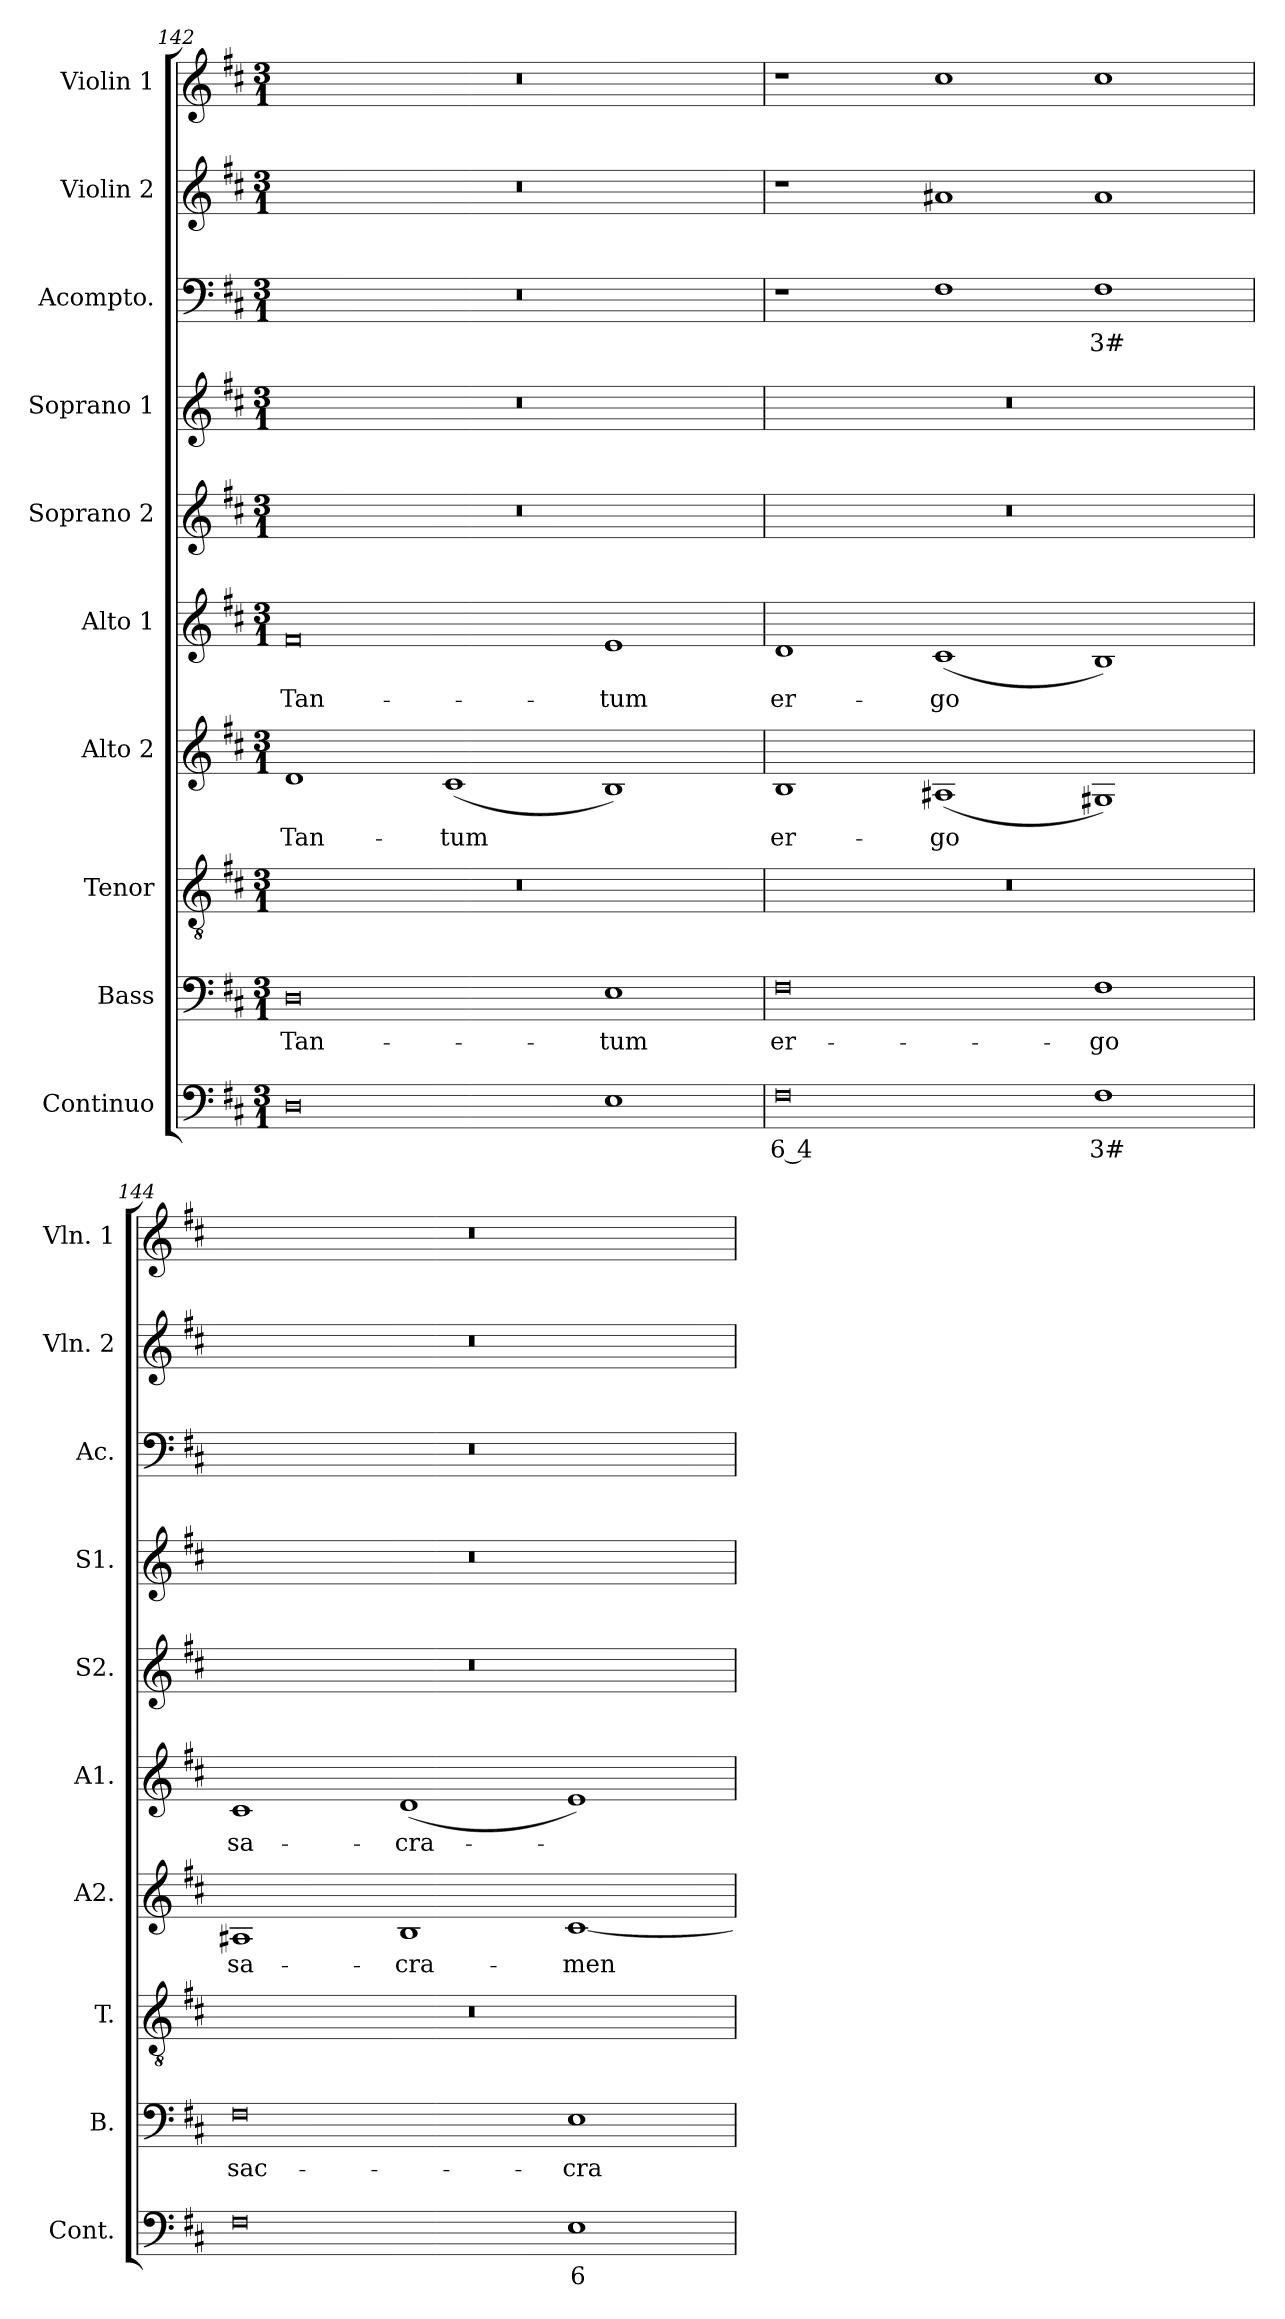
**kern	**text	**kern	**text	**kern	**kern	**text	**kern	**text	**kern	**kern	**kern	**text	**kern	**kern
*part10	*part10	*part9	*part9	*part8	*part7	*part7	*part6	*part6	*part5	*part4	*part3	*part3	*part2	*part1
*staff10	*staff10	*staff9	*staff9	*staff8	*staff7	*staff7	*staff6	*staff6	*staff5	*staff4	*staff3	*staff3	*staff2	*staff1
*I"Continuo	*	*I"Bass	*	*I"Tenor	*I"Alto 2	*	*I"Alto 1	*	*I"Soprano 2	*I"Soprano 1	*I"Acompto.	*	*I"Violin 2	*I"Violin 1
*I'Cont.	*	*I'B.	*	*I'T.	*I'A2.	*	*I'A1.	*	*I'S2.	*I'S1.	*I'Ac.	*	*I'Vln. 2	*I'Vln. 1
!!LO:PB:g=z
*clefF4	*	*clefF4	*	*clefGv2	*clefG2	*	*clefG2	*	*clefG2	*clefG2	*clefF4	*	*clefG2	*clefG2
*	*	*	*	*ITrd7c12	*	*	*	*	*	*	*	*	*	*
*k[f#c#]	*	*k[f#c#]	*	*k[f#c#]	*k[f#c#]	*	*k[f#c#]	*	*k[f#c#]	*k[f#c#]	*k[f#c#]	*	*k[f#c#]	*k[f#c#]
*D:	*	*D:	*	*D:	*D:	*	*D:	*	*D:	*D:	*D:	*	*D:	*D:
*M3/1	*	*M3/1	*	*M3/1	*M3/1	*	*M3/1	*	*M3/1	*M3/1	*M3/1	*	*M3/1	*M3/1
=142	=142	=142	=142	=142	=142	=142	=142	=142	=142	=142	=142	=142	=142	=142
!	!	!	!LO:LY:b:color=#000000	!LO:N:vis=1	!	!	!	!	!	!	!	!	!	!
!	!	!	!	!	!	!LO:LY:b:color=#000000	!	!	!	!	!	!	!	!
!	!	!	!	!	!	!	!	!LO:LY:b:color=#000000	!LO:N:vis=1	!LO:N:vis=1	!LO:N:vis=1	!	!LO:N:vis=1	!LO:N:vis=1
0Di	.	0Di	Tan-	0.r	1di	Tan-	0f#i	Tan-	0.r	0.r	0.r	.	0.r	0.r
!	!	!	!	!	!	!LO:LY:b:color=#000000	!	!	!	!	!	!	!	!
.	.	.	.	.	(1c#i	-tum	.	.	.	.	.	.	.	.
!	!	!	!LO:LY:b:color=#000000	!	!	!	!	!	!	!	!	!	!	!
!	!	!	!	!	!	!	!	!LO:LY:b:color=#000000	!	!	!	!	!	!
1Ei	.	1Ei	-tum	.	1Bi)	.	1ei	-tum	.	.	.	.	.	.
=143	=143	=143	=143	=143	=143	=143	=143	=143	=143	=143	=143	=143	=143	=143
!	!LO:LY:b:color=#000000	!	!	!	!	!	!	!	!	!	!	!	!	!
!	!	!	!LO:LY:b:color=#000000	!LO:N:vis=1	!	!	!	!	!	!	!	!	!	!
!	!	!	!	!	!	!LO:LY:b:color=#000000	!	!	!	!	!	!	!	!
!	!	!	!	!	!	!	!	!LO:LY:b:color=#000000	!LO:N:vis=1	!LO:N:vis=1	!	!	!	!
0F#i	6 4	0F#i	er-	0.r	1Bi	er-	1di	er-	0.r	0.r	1r	.	1r	1r
!	!	!	!	!	!	!LO:LY:b:color=#000000	!	!	!	!	!	!	!	!
!	!	!	!	!	!	!	!	!LO:LY:b:color=#000000	!	!	!	!	!	!
.	.	.	.	.	(1A#Xi	-go	(1c#i	-go	.	.	1F#i	.	1a#Xi	1cc#i
!	!LO:LY:b:color=#000000	!	!	!	!	!	!	!	!	!	!	!	!	!
!	!	!	!LO:LY:b:color=#000000	!	!	!	!	!	!	!	!	!	!	!
!	!	!	!	!	!	!	!	!	!	!	!	!LO:LY:b:color=#000000	!	!
1F#i	3#	1F#i	-go	.	1G#Xi)	.	1Bi)	.	.	.	1F#i	3#	1a#i	1cc#i
=144	=144	=144	=144	=144	=144	=144	=144	=144	=144	=144	=144	=144	=144	=144
!	!	!	!LO:LY:b:color=#000000	!LO:N:vis=1	!	!	!	!	!	!	!	!	!	!
!	!	!	!	!	!	!LO:LY:b:color=#000000	!	!	!	!	!	!	!	!
!	!	!	!	!	!	!	!	!LO:LY:b:color=#000000	!LO:N:vis=1	!LO:N:vis=1	!LO:N:vis=1	!	!LO:N:vis=1	!LO:N:vis=1
0F#i	.	0F#i	sac-	0.r	1A#Xi	sa-	1c#i	sa-	0.r	0.r	0.r	.	0.r	0.r
!	!	!	!	!	!	!LO:LY:b:color=#000000	!	!	!	!	!	!	!	!
!	!	!	!	!	!	!	!	!LO:LY:b:color=#000000	!	!	!	!	!	!
.	.	.	.	.	1Bi	-cra-	(1di	-cra-	.	.	.	.	.	.
!	!LO:LY:b:color=#000000	!	!	!	!	!	!	!	!	!	!	!	!	!
!	!	!	!LO:LY:b:color=#000000	!	!	!	!	!	!	!	!	!	!	!
!	!	!	!	!	!	!LO:LY:b:color=#000000	!	!	!	!	!	!	!	!
1Ei	6	1Ei	-cra-	.	[<1c#i	-men-	1ei)	.	.	.	.	.	.	.
=	=	=	=	=	=	=	=	=	=	=	=	=	=	=
*-	*-	*-	*-	*-	*-	*-	*-	*-	*-	*-	*-	*-	*-	*-
